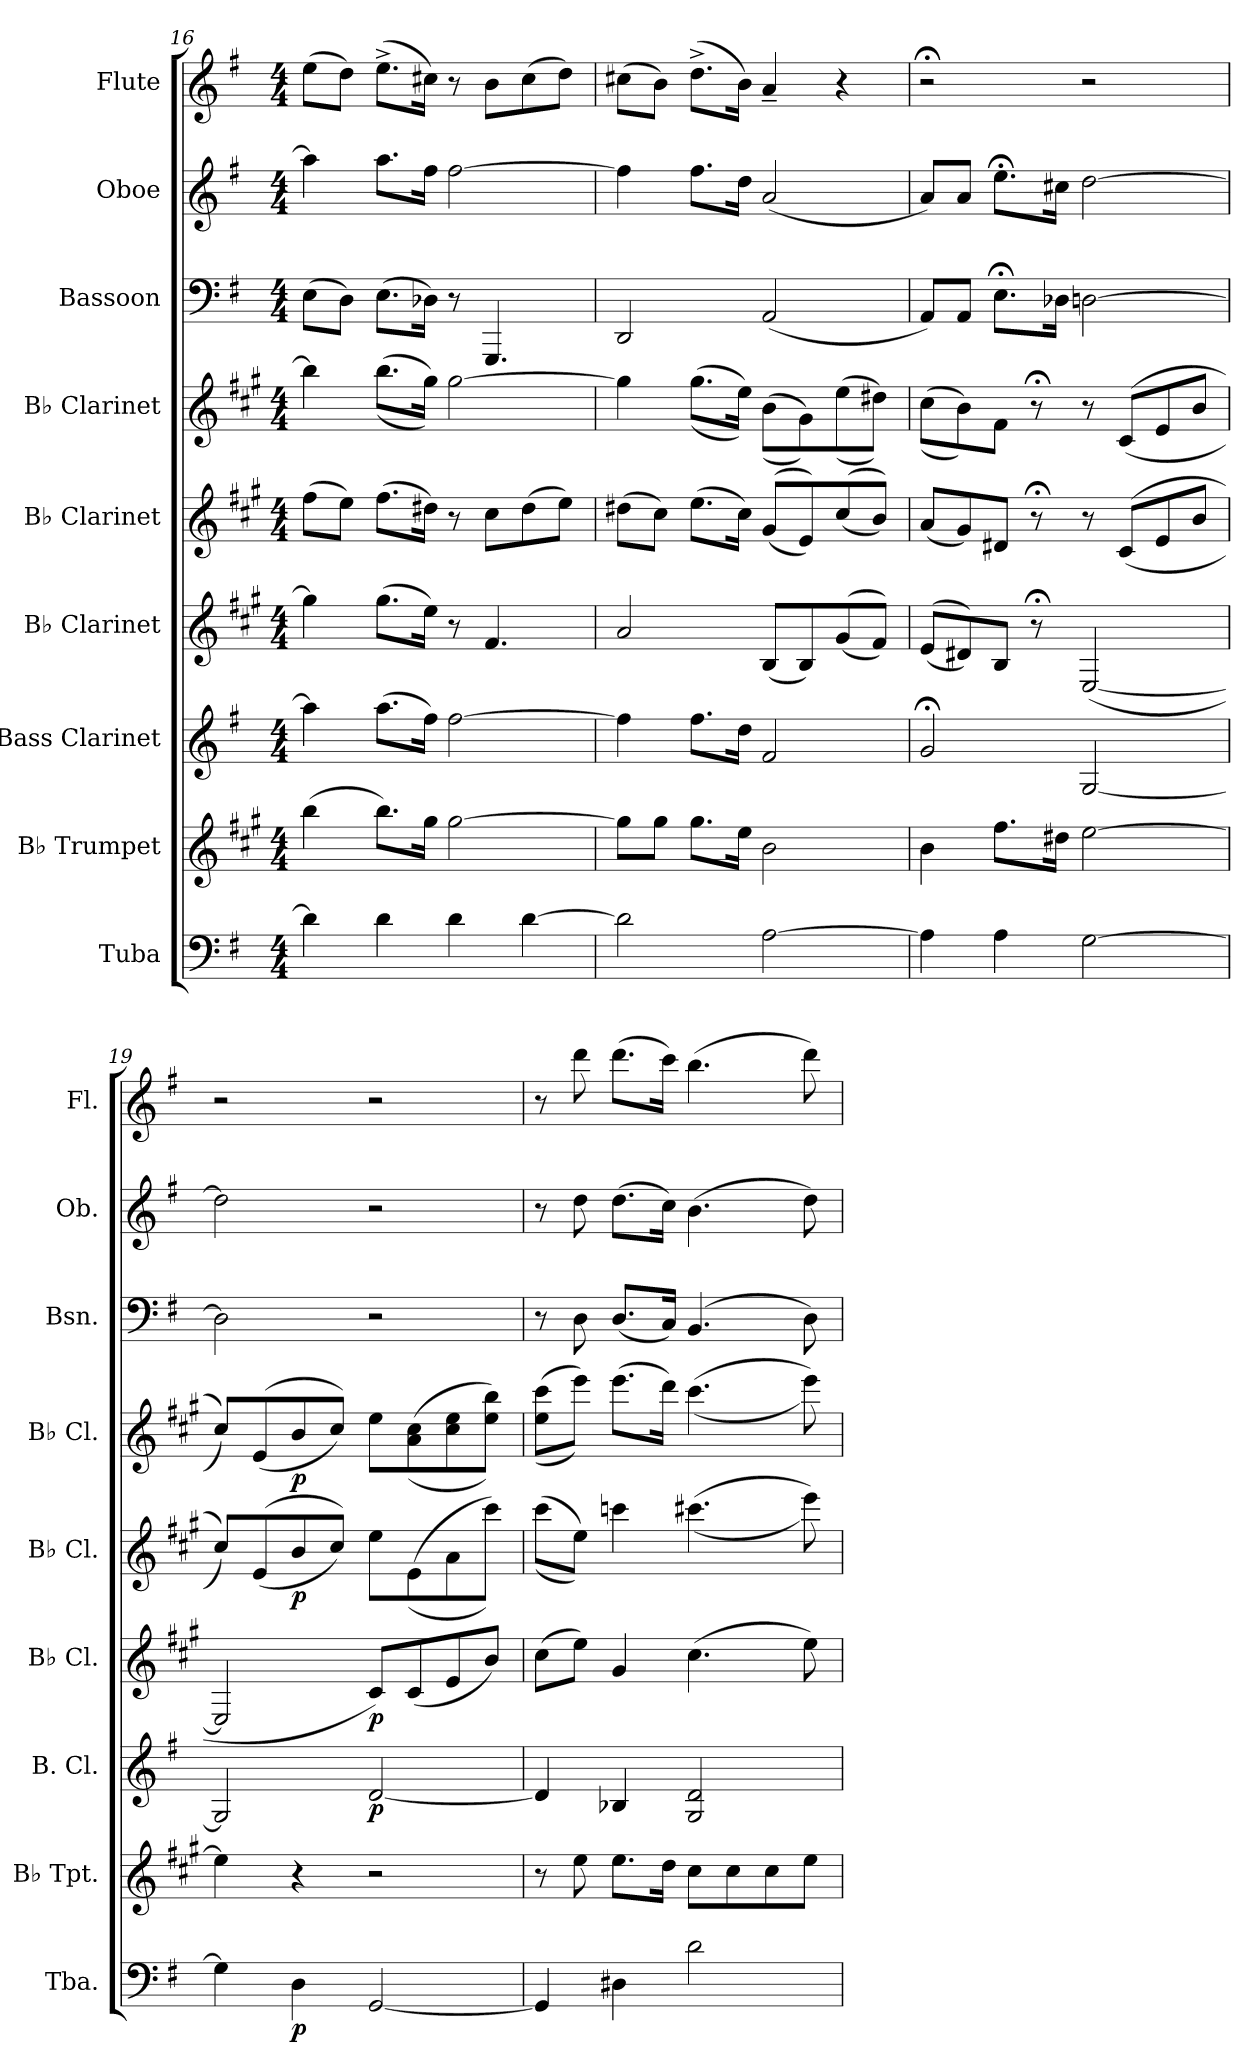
**kern	**dynam	**kern	**kern	**dynam	**kern	**dynam	**kern	**dynam	**kern	**dynam	**kern	**kern	**kern
*part9	*part9	*part8	*part7	*part7	*part6	*part6	*part5	*part5	*part4	*part4	*part3	*part2	*part1
*staff9	*staff9	*staff8	*staff7	*staff7	*staff6	*staff6	*staff5	*staff5	*staff4	*staff4	*staff3	*staff2	*staff1
*I"Tuba	*	*I"B♭ Trumpet	*I"Bass Clarinet	*	*I"B♭ Clarinet	*	*I"B♭ Clarinet	*	*I"B♭ Clarinet	*	*I"Bassoon	*I"Oboe	*I"Flute
*I'Tba.	*	*I'B♭ Tpt.	*I'B. Cl.	*	*I'B♭ Cl.	*	*I'B♭ Cl.	*	*I'B♭ Cl.	*	*I'Bsn.	*I'Ob.	*I'Fl.
*clefF4	*	*clefG2	*clefG2	*	*clefG2	*	*clefG2	*	*clefG2	*	*clefF4	*clefG2	*clefG2
*	*	*ITrd1c2	*ITrd8c14	*	*ITrd1c2	*	*ITrd1c2	*	*ITrd1c2	*	*	*	*
*k[f#]	*	*k[f#]	*k[f#]	*	*k[f#]	*	*k[f#]	*	*k[f#]	*	*k[f#]	*k[f#]	*k[f#]
*M4/4	*	*M4/4	*M4/4	*	*M4/4	*	*M4/4	*	*M4/4	*	*M4/4	*M4/4	*M4/4
=16	=16	=16	=16	=16	=16	=16	=16	=16	=16	=16	=16	=16	=16
4d\]	.	(>4aa\	4a\]	.	4ff#\]	.	(>8ee\L	.	4aa\]	.	(>8E\L	4aa\]	(>8ee\L
.	.	.	.	.	.	.	8dd\J)	.	.	.	8D\J)	.	8dd\J)
4d\	.	8.aa\L)	(>8.a\L	.	(>8.ff#\L	.	(>8.ee\L	.	(>(>8.aa\L	.	(>8.E\L	8.aa\L	(>8.ee^\L
.	.	16ff#\Jk	16f#\Jk)	.	16dd\Jk)	.	16cc#X\Jk)	.	16ff#\Jk))	.	16D-X\Jk)	16ff#\Jk	16cc#X\Jk)
4d\	.	[2ff#\	[2f#\	.	8r	.	8r	.	[2ff#\	.	8r	[2ff#\	8r
.	.	.	.	.	4.e/	.	8b\L	.	.	.	4.GGG/	.	8b\L
[4d\	.	.	.	.	.	.	(>8cc#\	.	.	.	.	.	(>8cc#\
.	.	.	.	.	.	.	8dd\J)	.	.	.	.	.	8dd\J)
=17	=17	=17	=17	=17	=17	=17	=17	=17	=17	=17	=17	=17	=17
2d\]	.	8ff#\L]	4f#\]	.	2g/	.	(>8cc#X\L	.	4ff#\]	.	2DD/	4ff#\]	(>8cc#X\L
.	.	8ff#\J	.	.	.	.	8b\J)	.	.	.	.	.	8b\J)
.	.	8.ff#\L	8.f#\L	.	.	.	(>8.dd\L	.	(>(>8.ff#\L	.	.	8.ff#\L	(>8.dd^\L
.	.	16dd\Jk	16d\Jk	.	.	.	16b\Jk)	.	16dd\Jk))	.	.	16dd\Jk	16b\Jk)
[2A\	.	2a\	2F#/	.	(<8A/L	.	(<(<8f#/L	.	(>(>8a\L	.	(<2AA/	(<2a/	4a~/
.	.	.	.	.	8A/)	.	8d/))	.	8f#\))	.	.	.	.
.	.	.	.	.	(<(<8f#/	.	(<(<8b/	.	(>(>8dd\	.	.	.	4r
.	.	.	.	.	8e/J))	.	8a/J))	.	8cc#X\J))	.	.	.	.
=18	=18	=18	=18	=18	=18	=18	=18	=18	=18	=18	=18	=18	=18
4A\]	.	4a\	2G;</	.	(<(<8d/L	.	(<8g/L	.	(>(>8b\L	.	8AA/L)	8a/L)	2r;<
.	.	.	.	.	8c#X/))	.	8f#/)	.	8a\))	.	8AA/J	8a/J	.
4A\	.	8.ee\L	.	.	8A/J	.	8c#X/J	.	8e\J	.	8.E;<\L	8.ee;<\L	.
.	.	.	.	.	8r;<	.	8r;<	.	8r;<	.	.	.	.
.	.	16cc#X\Jk	.	.	.	.	.	.	.	.	16D-X\Jk	16cc#X\Jk	.
[2G\	.	[2dd\	[2GG/	.	(<[2D/	.	8r	.	8r	.	[2Dn\	[2dd\	2r
.	.	.	.	.	.	.	(<(<8B/L	.	(<(<8B/L	.	.	.	.
.	.	.	.	.	.	.	8d/	.	8d/	.	.	.	.
.	.	.	.	.	.	.	8a/J	.	8a/J	.	.	.	.
=19	=19	=19	=19	=19	=19	=19	=19	=19	=19	=19	=19	=19	=19
4G\]	.	4dd\]	2GG/]	.	2D/]	.	8b/L))	.	8b/L))	.	2D\]	2dd\]	2r
.	.	.	.	.	.	.	(<(<8d/	.	(<(<8d/	.	.	.	.
!	!LO:DY:b	!	!	!	!	!	!	!LO:DY:b	!	!LO:DY:b	!	!	!
4D\	p	4r	.	.	.	.	8a/	p	8a/	p	.	.	.
.	.	.	.	.	.	.	8b/J))	.	8b/J))	.	.	.	.
!	!	!	!	!LO:DY:b	!	!LO:DY:b	!	!	!	!	!	!	!
[2GG/	.	2r	[2D/	p	8B/L)	p	8dd\L	.	8dd\L	.	2r	2r	2r
.	.	.	.	.	(<8B/	.	(>(>8d\	.	(>(>8g\ 8b\	.	.	.	.
.	.	.	.	.	8d/	.	8g\	.	8b\ 8dd\	.	.	.	.
.	.	.	.	.	8a/J)	.	8bb\J))	.	8dd\ 8aa\J))	.	.	.	.
!!LO:PB:g=z
=20	=20	=20	=20	=20	=20	=20	=20	=20	=20	=20	=20	=20	=20
4GG/]	.	8r	4D/]	.	(>8b\L	.	(>(>8bb\L	.	(>(>8dd\ 8bb\L	.	8r	8r	8r
.	.	8dd\	.	.	8dd\J)	.	8dd\J))	.	8ddd\J))	.	8D\	8dd\	8ddd\
4D#X\	.	8.dd\L	4BB-X/	.	4f#/	.	4bb-X\	.	(>8.ddd\L	.	(<8.D/L	(>8.dd\L	(>8.ddd\L
.	.	16cc\Jk	.	.	.	.	.	.	16ccc\Jk)	.	16C/Jk)	16cc\Jk)	16ccc\Jk)
2d\	.	8b\L	2GG/ 2D/	.	(>4.b\	.	(>(>4.bbn\	.	(>(>4.bb\	.	(>4.BB/	(>4.b\	(>4.bb\
.	.	8b\	.	.	.	.	.	.	.	.	.	.	.
.	.	8b\	.	.	.	.	.	.	.	.	.	.	.
.	.	8dd\J	.	.	8dd\)	.	8ddd\))	.	8ddd\))	.	8D\)	8dd\)	8ddd\)
=	=	=	=	=	=	=	=	=	=	=	=	=	=
*-	*-	*-	*-	*-	*-	*-	*-	*-	*-	*-	*-	*-	*-
